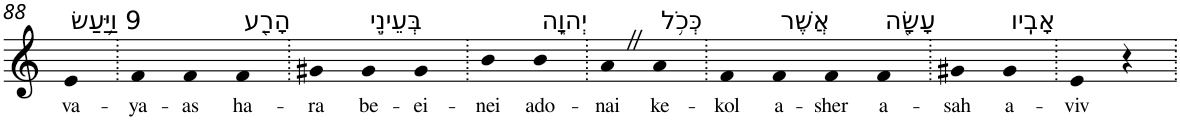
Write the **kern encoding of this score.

**kern	**text
*part1	*part1
*staff1	*staff1
*I"Piano	*
*I'Pno	*
!!LO:PB:g=z
*clefG2	*
*k[]	*
=88	=88
!LO:TX:a:t=9 וַיַּ֥עַשׂ	!
!	!LO:LY:b
4e	va-
=89.	=89.
!	!LO:LY:b
4f	-ya-
!	!LO:LY:b
4f	-as
!LO:TX:a:t=הָרַ֖ע	!
!	!LO:LY:b
4f	ha-
=90.	=90.
!	!LO:LY:b
4g#X	-ra
!LO:TX:a:t=בְּעֵינֵ֣י	!
!	!LO:LY:b
4g#	be-
!	!LO:LY:b
4g#	-ei-
=91.	=91.
!	!LO:LY:b
4b	-nei
!LO:TX:a:t=יְהוָ֑ה	!
!	!LO:LY:b
4b	ado-
=92.	=92.
!	!LO:LY:b
4aZ	-nai
!LO:TX:a:t=כְּכֹ֥ל	!
!	!LO:LY:b
4a	ke-
=93.	=93.
!	!LO:LY:b
4f	-kol
!LO:TX:a:t=אֲשֶׁר	!
!	!LO:LY:b
4f	a-
!	!LO:LY:b
4f	-sher
!LO:TX:a:t=עָשָׂ֖ה	!
!	!LO:LY:b
4f	a-
=94.	=94.
!	!LO:LY:b
4g#X	-sah
!LO:TX:a:t=אָבִֽיו	!
!	!LO:LY:b
4g#	a-
=95.	=95.
!	!LO:LY:b
4e	-viv
4r	.
=.	=.
*-	*-
